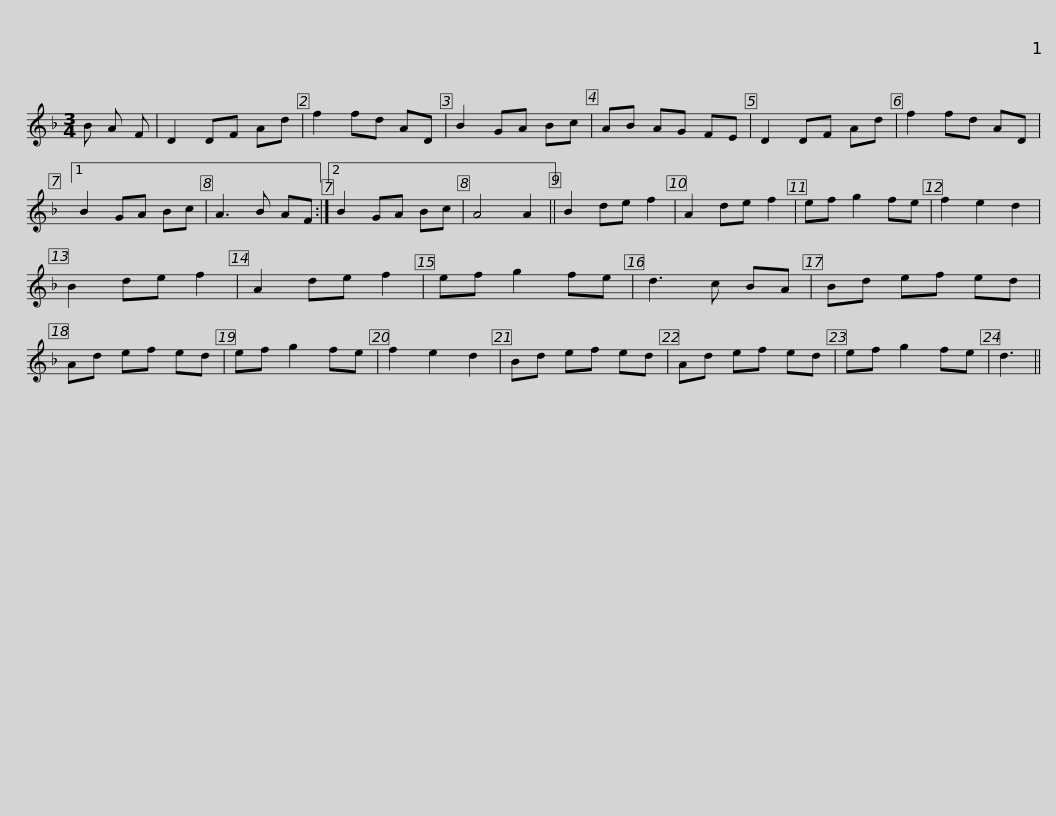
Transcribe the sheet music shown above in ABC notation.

X:1
L:1/8
M:3/4
I:linebreak $
K:Dmin
V:1 treble
V:1
 B A F | D2 DF Ad | f2 fd AD | B2 GA Bc | AB AG FE | %5
 D2 DF Ad | f2 fd AD |1 B2 GA Bc |$ A3 B AF :|2 B2 GA Bc | %10
 A4 A2 || B2 de f2 | A2 de f2 | ef g2 fe | f2 e2 d2 | %15
 B2 de f2 | A2 de f2 | ef g2 fe |$ d3 c BA | Bd ef ed | %20
 Ad ef ed | ef g2 fe | f2 e2 d2 | Bd ef ed | Ad ef ed | %25
 ef g2 fe | d3 || %27
